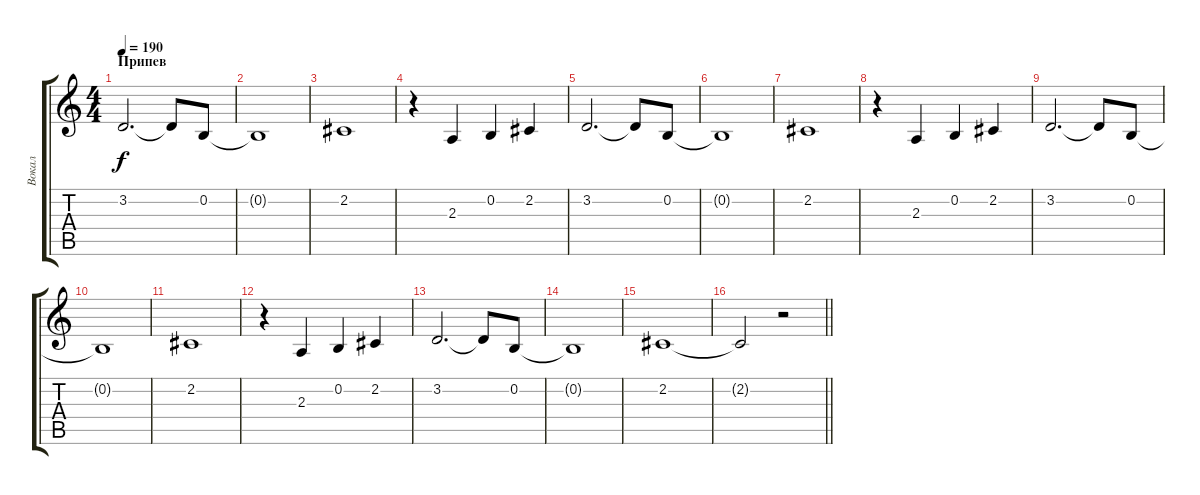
\track ("Вокал" "Вокал") {instrument lead2sawtooth}
\staff {score tabs}
\tuning (E4 B3 G3 D3 A2 E2) {hide}
\ts (4 4)
\section ("" "Припев")
\tempo 190
\clef g2
\ks c
3.2.2{d dy f} 3.2{t}.8 0.2.8 |
0.2{t}.1 |
2.2.1 |
r.4 2.3.4 0.2.4 2.2.4 |
3.2.2{d} 3.2{t}.8 0.2.8 |
0.2{t}.1 |
2.2.1 |
r.4 2.3.4 0.2.4 2.2.4 |
3.2.2{d} 3.2{t}.8 0.2.8 |
0.2{t}.1 |
2.2.1 |
r.4 2.3.4 0.2.4 2.2.4 |
3.2.2{d} 3.2{t}.8 0.2.8 |
0.2{t}.1 |
2.2.1 |
\barLineRight lightlight
2.2{t}.2 r.2
